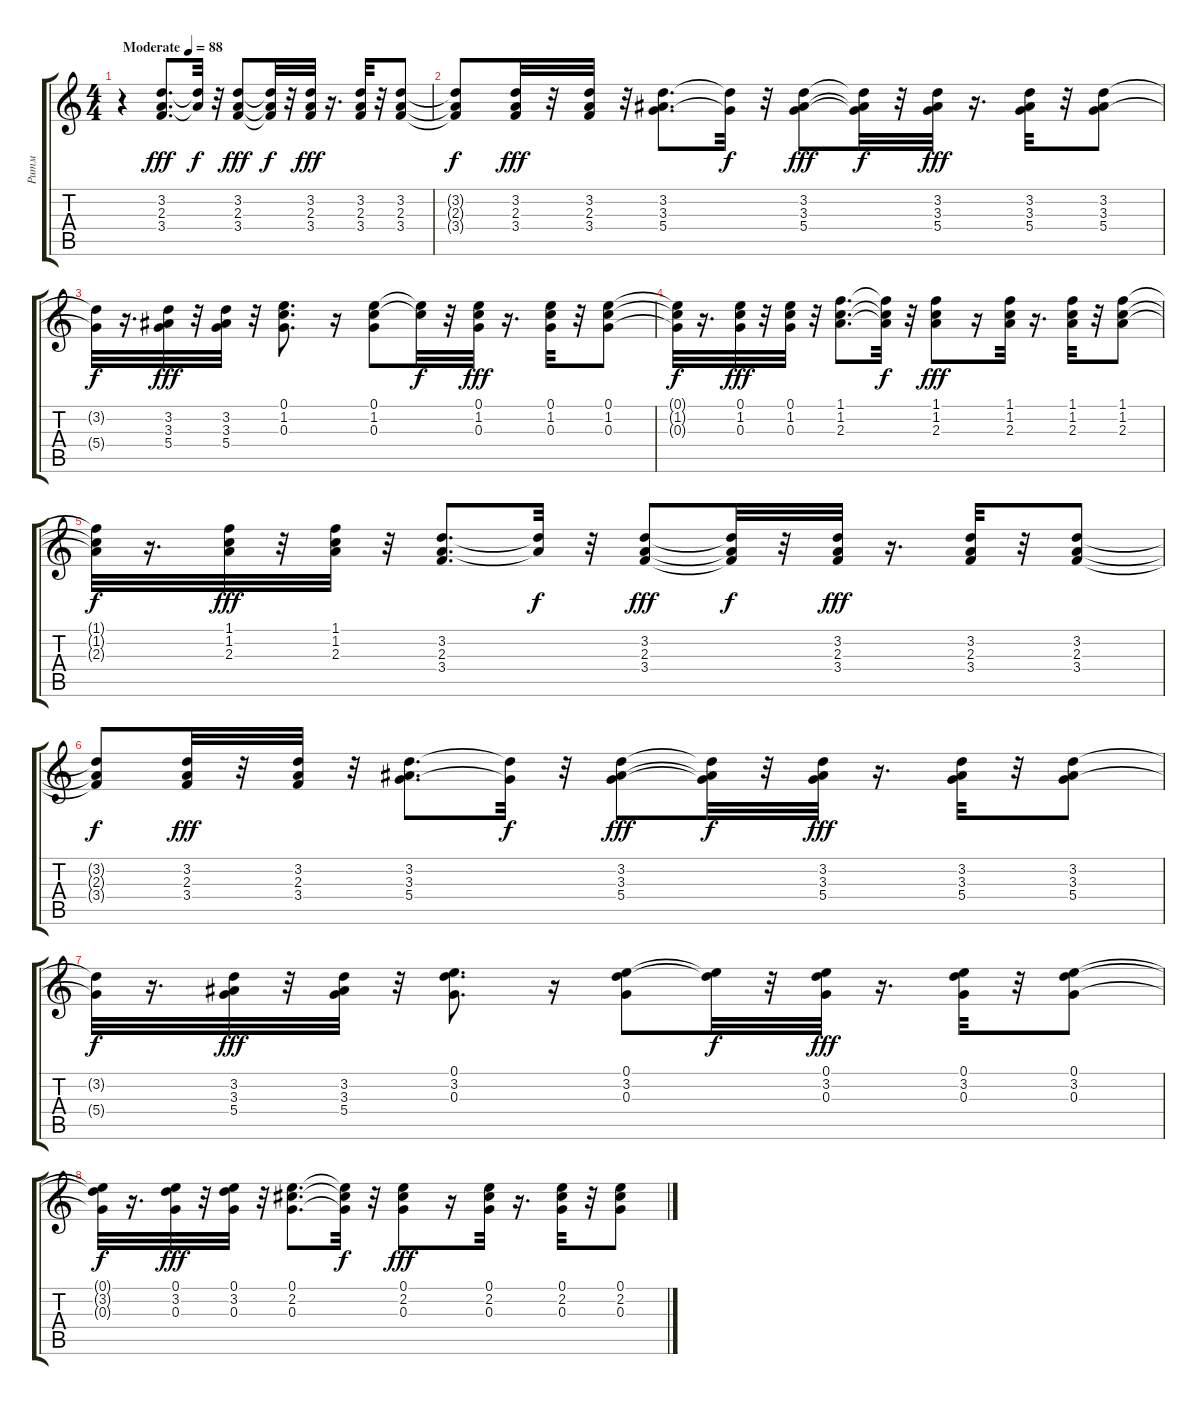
\track ("Ритм" "Ритм") {instrument acousticguitarsteel}
\staff {score tabs}
\tuning (E4 B3 G3 D3 A2 E2) {hide}
\ts (4 4)
\tempo (88 "Moderate")
\clef g2
\ks c
r.4{dy fff instrument acousticguitarsteel} (3.2 2.3 3.4).8{d} (3.2{t} 2.3{t}).32{dy f} r.32 (3.2 2.3 3.4).8{dy fff} (3.2{t} 2.3{t} 3.4{t}).32{dy f} r.32 (3.2 2.3 3.4).32{dy fff} r.16{d} (3.2 2.3 3.4).32 r.32 (3.2 2.3 3.4).8 |
(3.2{t} 2.3{t} 3.4{t}).8{dy f} (3.2 2.3 3.4).32{dy fff} r.32 (3.2 2.3 3.4).32 r.32 (3.2 3.3 5.4).8{d} (3.2{t} 5.4{t}).32{dy f} r.32 (3.2 3.3 5.4).8{dy fff} (3.2{t} 3.3{t} 5.4{t}).32{dy f} r.32 (3.2 3.3 5.4).32{dy fff} r.16{d} (3.2 3.3 5.4).32 r.32 (3.2 3.3 5.4).8 |
(3.2{t} 5.4{t}).32{dy f} r.16{d} (3.2 3.3 5.4).32{dy fff} r.32 (3.2 3.3 5.4).32 r.32 (0.1 1.2 0.3).8{d} r.16 (0.1 1.2 0.3).8 (0.1{t} 1.2{t}).32{dy f} r.32 (0.1 1.2 0.3).32{dy fff} r.16{d} (0.1 1.2 0.3).32 r.32 (0.1 1.2 0.3).8 |
(0.1{t} 1.2{t} 0.3{t}).32{dy f} r.16{d} (0.1 1.2 0.3).32{dy fff} r.32 (0.1 1.2 0.3).32 r.32 (1.1 1.2 2.3).8{d} (1.1{t} 1.2{t} 2.3{t}).32{dy f} r.32 (1.1 1.2 2.3).8{dy fff} r.16 (1.1 1.2 2.3).32 r.16{d} (1.1 1.2 2.3).32 r.32 (1.1 1.2 2.3).8 |
(1.1{t} 1.2{t} 2.3{t}).32{dy f} r.16{d} (1.1 1.2 2.3).32{dy fff} r.32 (1.1 1.2 2.3).32 r.32 (3.2 2.3 3.4).8{d} (3.2{t} 2.3{t}).32{dy f} r.32 (3.2 2.3 3.4).8{dy fff} (3.2{t} 2.3{t} 3.4{t}).32{dy f} r.32 (3.2 2.3 3.4).32{dy fff} r.16{d} (3.2 2.3 3.4).32 r.32 (3.2 2.3 3.4).8 |
(3.2{t} 2.3{t} 3.4{t}).8{dy f} (3.2 2.3 3.4).32{dy fff} r.32 (3.2 2.3 3.4).32 r.32 (3.2 3.3 5.4).8{d} (3.2{t} 5.4{t}).32{dy f} r.32 (3.2 3.3 5.4).8{dy fff} (3.2{t} 3.3{t} 5.4{t}).32{dy f} r.32 (3.2 3.3 5.4).32{dy fff} r.16{d} (3.2 3.3 5.4).32 r.32 (3.2 3.3 5.4).8 |
(3.2{t} 5.4{t}).32{dy f} r.16{d} (3.2 3.3 5.4).32{dy fff} r.32 (3.2 3.3 5.4).32 r.32 (0.1 3.2 0.3).8{d} r.16 (0.1 3.2 0.3).8 (0.1{t} 3.2{t}).32{dy f} r.32 (0.1 3.2 0.3).32{dy fff} r.16{d} (0.1 3.2 0.3).32 r.32 (0.1 3.2 0.3).8 |
(0.1{t} 3.2{t} 0.3{t}).32{dy f} r.16{d} (0.1 3.2 0.3).32{dy fff} r.32 (0.1 3.2 0.3).32 r.32 (0.1 2.2 0.3).8{d} (0.1{t} 2.2{t} 0.3{t}).32{dy f} r.32 (0.1 2.2 0.3).8{dy fff} r.16 (0.1 2.2 0.3).32 r.16{d} (0.1 2.2 0.3).32 r.32 (0.1 2.2 0.3).8
